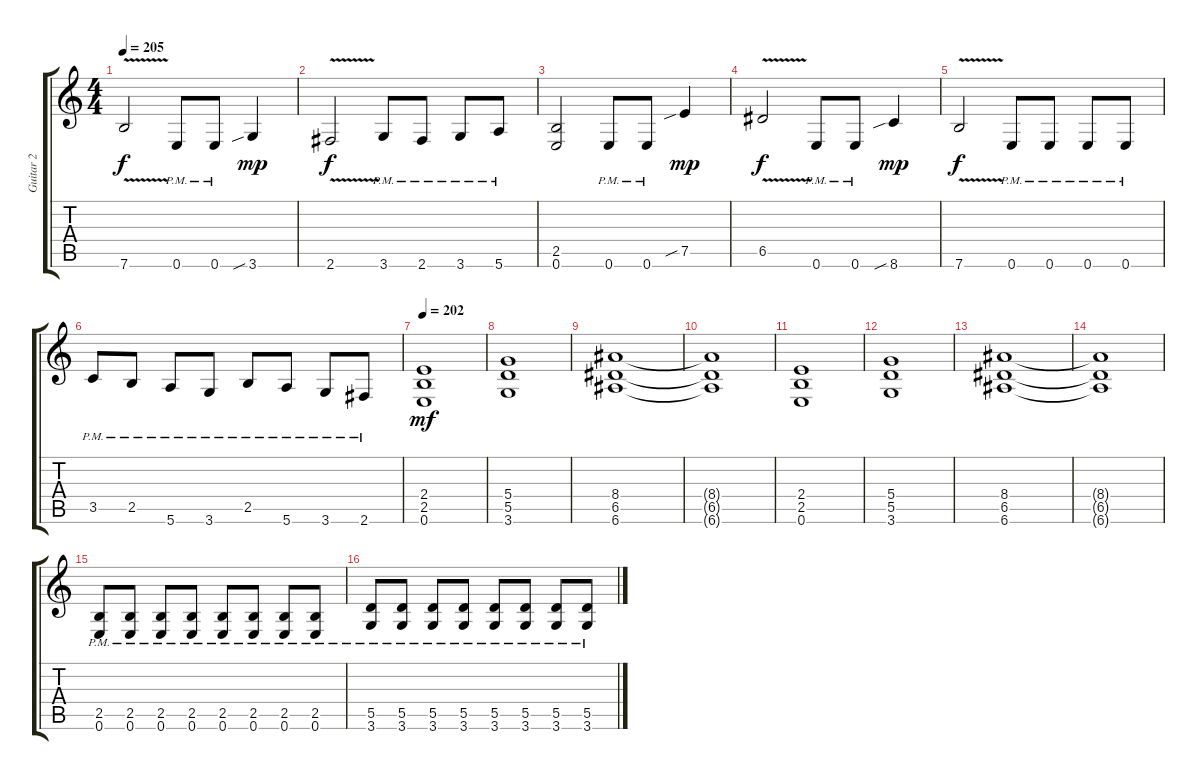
\track ("Guitar 2" "Guitar 2") {instrument distortionguitar}
\staff {score tabs}
\tuning (E4 B3 G3 D3 A2 E2) {hide}
\ts (4 4)
\tempo 205
\clef g2
\ks c
7.6{v}.2{dy f} 0.6{pm}.8 0.6{pm}.8 3.6{sib}.4{dy mp} |
2.6{v}.2{dy f} 3.6{pm}.8 2.6{pm}.8 3.6{pm}.8 5.6{pm}.8 |
(2.5 0.6).2 0.6{pm}.8 0.6{pm}.8 7.5{sib}.4{dy mp} |
6.5{v}.2{dy f} 0.6{pm}.8 0.6{pm}.8 8.6{sib}.4{dy mp} |
7.6{v}.2{dy f} 0.6{pm}.8 0.6{pm}.8 0.6{pm}.8 0.6{pm}.8 |
3.5{pm}.8 2.5{pm}.8 5.6{pm}.8 3.6{pm}.8 2.5{pm}.8 5.6{pm}.8 3.6{pm}.8 2.6{pm}.8 |
\tempo 202
(2.4 2.5 0.6).1{dy mf} |
(5.4 5.5 3.6).1 |
(8.4 6.5 6.6).1 |
(8.4{t} 6.5{t} 6.6{t}).1 |
(2.4 2.5 0.6).1 |
(5.4 5.5 3.6).1 |
(8.4 6.5 6.6).1 |
(8.4{t} 6.5{t} 6.6{t}).1 |
(2.5{pm} 0.6{pm}).8 (2.5{pm} 0.6{pm}).8 (2.5{pm} 0.6{pm}).8 (2.5{pm} 0.6{pm}).8 (2.5{pm} 0.6{pm}).8 (2.5{pm} 0.6{pm}).8 (2.5{pm} 0.6{pm}).8 (2.5{pm} 0.6{pm}).8 |
(5.5{pm} 3.6{pm}).8 (5.5{pm} 3.6{pm}).8 (5.5{pm} 3.6{pm}).8 (5.5{pm} 3.6{pm}).8 (5.5{pm} 3.6{pm}).8 (5.5{pm} 3.6{pm}).8 (5.5{pm} 3.6{pm}).8 (5.5{pm} 3.6{pm}).8
